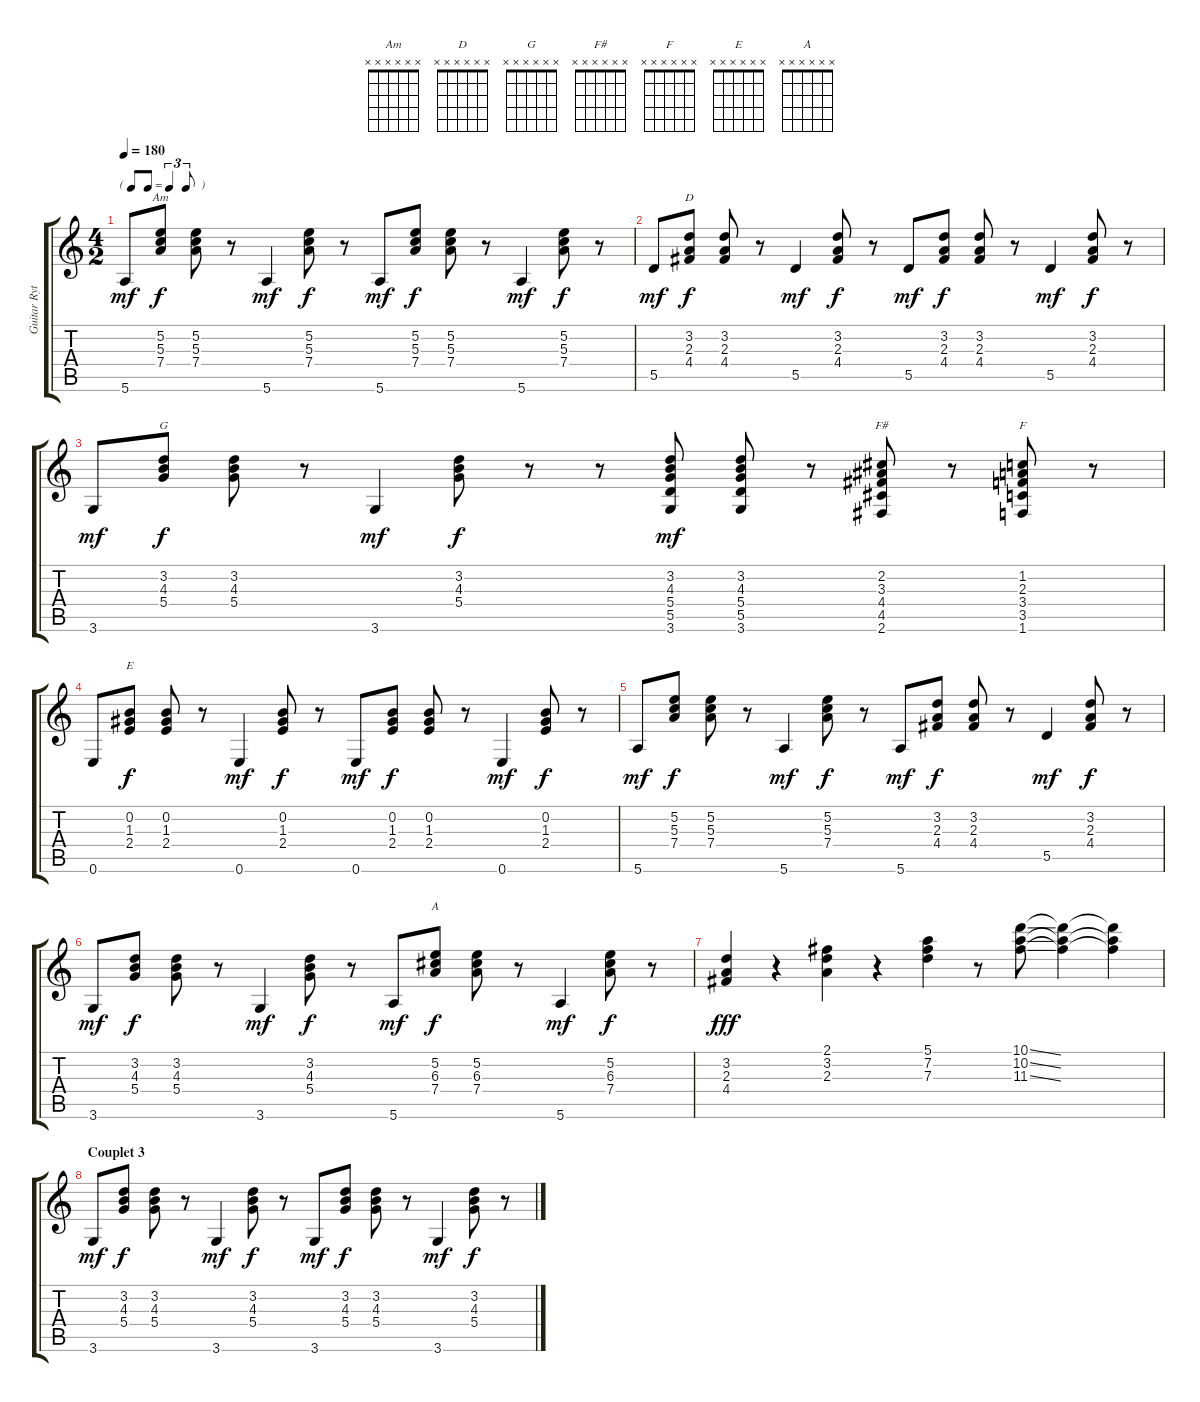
\track ("Guitar Rythm" "Guitar Ryt") {instrument electricguitarclean}
\staff {score tabs}
\tuning (E4 B3 G3 D3 A2 E2) {hide}
\chord ("Am" x x x x x x) {firstfret 0}
\chord ("D" x x x x x x) {firstfret 0}
\chord ("G" x x x x x x) {firstfret 0}
\chord ("F#" x x x x x x) {firstfret 0}
\chord ("F" x x x x x x) {firstfret 0}
\chord ("E" x x x x x x) {firstfret 0}
\chord ("A" x x x x x x) {firstfret 0}
\ts (4 2)
\tf triplet8th
\tempo 180
\clef g2
\ks c
5.6.8{dy mf} (5.2 5.3 7.4).8{ch "Am" dy f} (5.2 5.3 7.4).8 r.8 5.6.4{dy mf} (5.2 5.3 7.4).8{dy f} r.8 5.6.8{dy mf} (5.2 5.3 7.4).8{dy f} (5.2 5.3 7.4).8 r.8 5.6.4{dy mf} (5.2 5.3 7.4).8{dy f} r.8 |
5.5.8{dy mf} (3.2 2.3 4.4).8{ch "D" dy f} (3.2 2.3 4.4).8 r.8 5.5.4{dy mf} (3.2 2.3 4.4).8{dy f} r.8 5.5.8{dy mf} (3.2 2.3 4.4).8{dy f} (3.2 2.3 4.4).8 r.8 5.5.4{dy mf} (3.2 2.3 4.4).8{dy f} r.8 |
3.6.8{dy mf} (3.2 4.3 5.4).8{ch "G" dy f} (3.2 4.3 5.4).8 r.8 3.6.4{dy mf} (3.2 4.3 5.4).8{dy f} r.8 r.8 (3.2 4.3 5.4 5.5 3.6).8{dy mf} (3.2 4.3 5.4 5.5 3.6).8 r.8 (2.2 3.3 4.4 4.5 2.6).8{ch "F#"} r.8 (1.2 2.3 3.4 3.5 1.6).8{ch "F"} r.8 |
0.6.8 (0.2 1.3 2.4).8{ch "E" dy f} (0.2 1.3 2.4).8 r.8 0.6.4{dy mf} (0.2 1.3 2.4).8{dy f} r.8 0.6.8{dy mf} (0.2 1.3 2.4).8{dy f} (0.2 1.3 2.4).8 r.8 0.6.4{dy mf} (0.2 1.3 2.4).8{dy f} r.8 |
5.6.8{dy mf} (5.2 5.3 7.4).8{dy f} (5.2 5.3 7.4).8 r.8 5.6.4{dy mf} (5.2 5.3 7.4).8{dy f} r.8 5.6.8{dy mf} (3.2 2.3 4.4).8{dy f} (3.2 2.3 4.4).8 r.8 5.5.4{dy mf} (3.2 2.3 4.4).8{dy f} r.8 |
3.6.8{dy mf} (3.2 4.3 5.4).8{dy f} (3.2 4.3 5.4).8 r.8 3.6.4{dy mf} (3.2 4.3 5.4).8{dy f} r.8 5.6.8{dy mf} (5.2 6.3 7.4).8{ch "A" dy f} (5.2 6.3 7.4).8 r.8 5.6.4{dy mf} (5.2 6.3 7.4).8{dy f} r.8 |
(3.2 2.3 4.4).4{dy fff volume 11} r.4 (2.1 3.2 2.3).4 r.4 (5.1 7.2 7.3).4 r.8 (10.1{ss} 10.2{ss} 11.3{ss}).8 (10.1{t} 10.2{t} 11.3{t}).4 (10.1{t} 10.2{t} 11.3{t}).4 |
\section ("" "Couplet 3")
3.6.8{dy mf volume 8} (3.2 4.3 5.4).8{dy f} (3.2 4.3 5.4).8 r.8 3.6.4{dy mf} (3.2 4.3 5.4).8{dy f} r.8 3.6.8{dy mf} (3.2 4.3 5.4).8{dy f} (3.2 4.3 5.4).8 r.8 3.6.4{dy mf} (3.2 4.3 5.4).8{dy f} r.8
